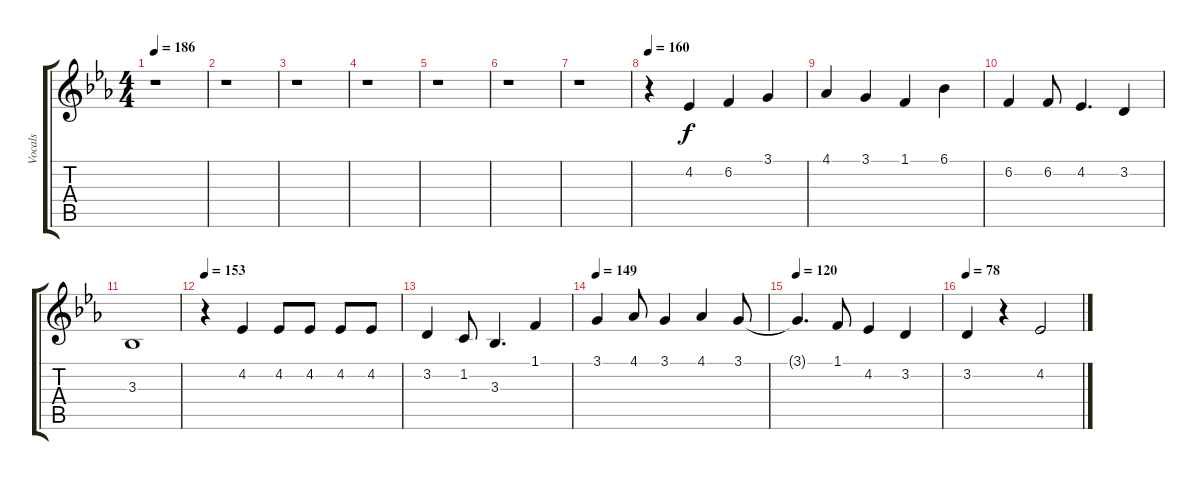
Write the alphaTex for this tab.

\track ("Vocals" "Vocals") {instrument altosax}
\staff {score tabs}
\tuning (E4 B3 G3 D3 A2 E2) {hide}
\ts (4 4)
\tempo 186
\clef g2
\ks eb
r.1{dy f} |
r.1 |
r.1 |
r.1 |
r.1 |
r.1 |
r.1 |
\tempo 160
r.4 4.2.4 6.2.4 3.1.4 |
4.1.4 3.1.4 1.1.4 6.1.4 |
6.2.4 6.2.8 4.2.4{d} 3.2.4 |
3.3.1 |
\tempo 153
r.4 4.2.4 4.2.8 4.2.8 4.2.8 4.2.8 |
3.2.4 1.2.8 3.3.4{d} 1.1.4 |
\tempo 149
3.1.4 4.1.8 3.1.4 4.1.4 3.1.8 |
\tempo 120
3.1{t}.4{d} 1.1.8 4.2.4 3.2.4 |
\tempo 78
3.2.4 r.4 4.2.2
